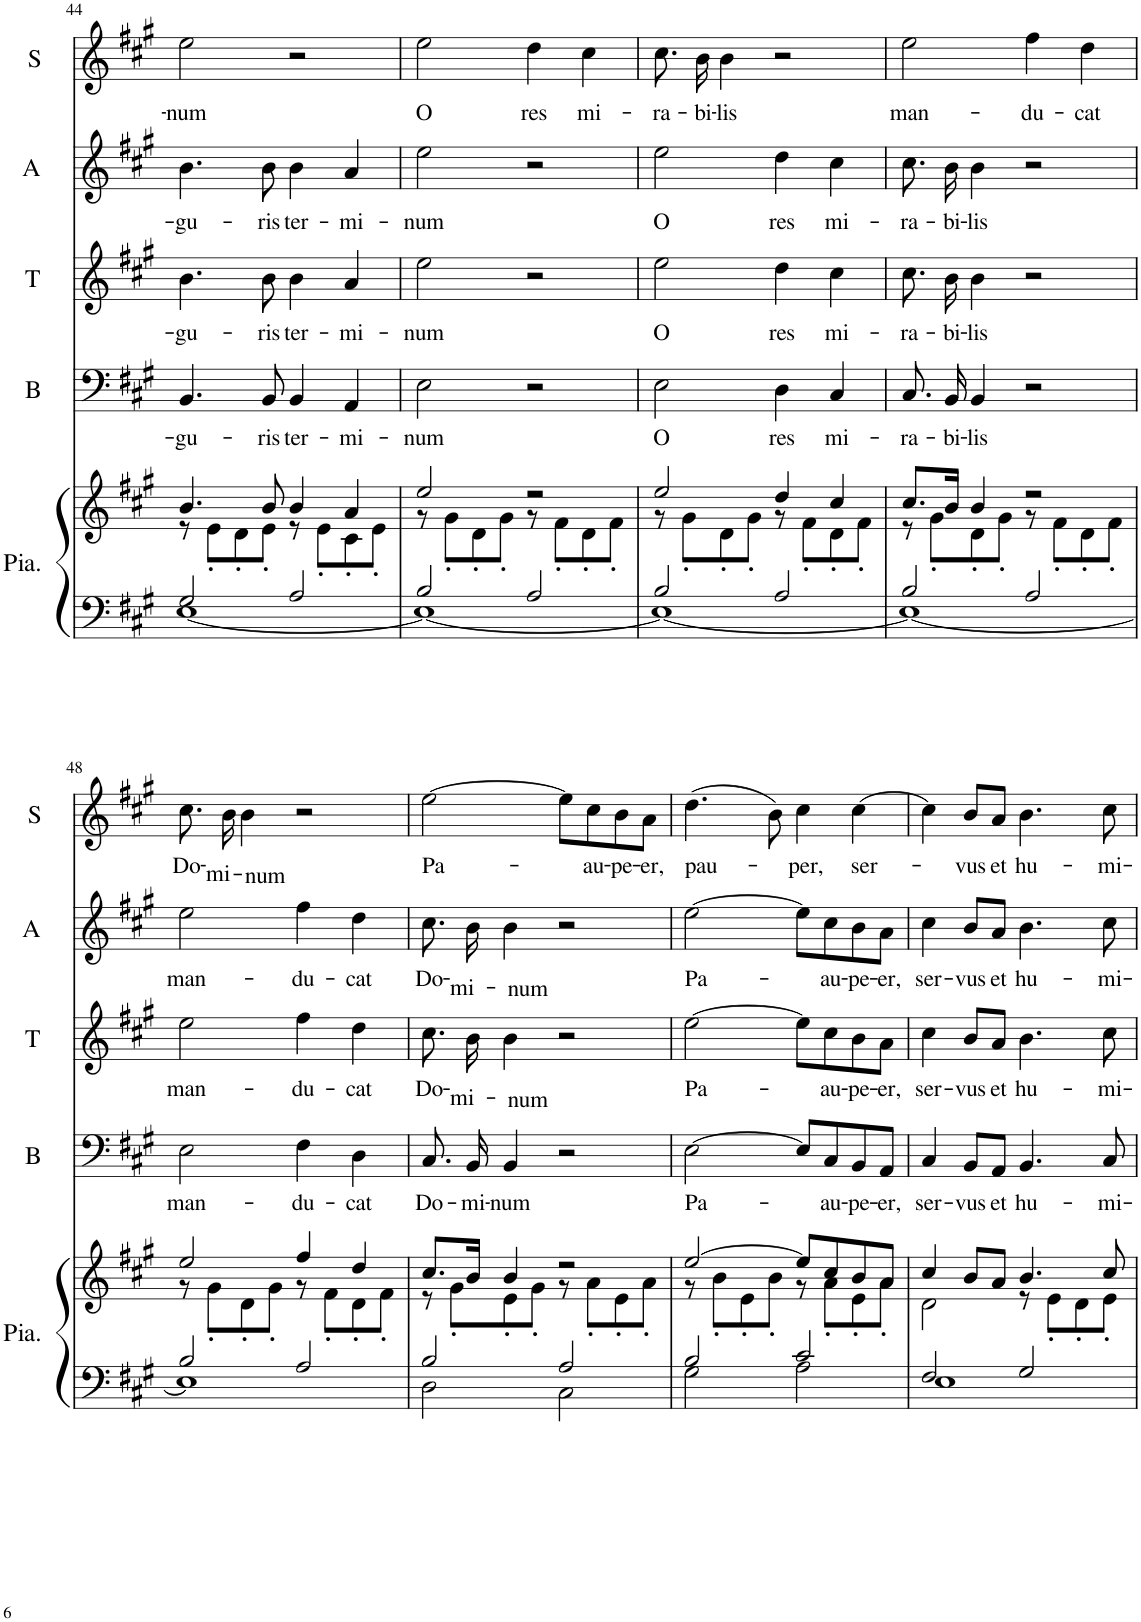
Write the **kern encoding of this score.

**kern	**kern	**kern	**text	**kern	**text	**kern	**text	**kern	**text
*part5	*part5	*part4	*part4	*part3	*part3	*part2	*part2	*part1	*part1
*staff6	*staff5	*staff4	*staff4	*staff3	*staff3	*staff2	*staff2	*staff1	*staff1
*I"Piano	*	*I"B	*	*I"T	*	*I"A	*	*I"S	*
*I'Pia.	*	*I'B	*	*I'T	*	*I'A	*	*I'S	*
!!LO:PB:g=z
*clefF4	*clefG2	*clefF4	*	*clefG2	*	*clefG2	*	*clefG2	*
*k[f#c#g#]	*k[f#c#g#]	*k[f#c#g#]	*	*k[f#c#g#]	*	*k[f#c#g#]	*	*k[f#c#g#]	*
*M4/4	*M4/4	*M4/4	*	*M4/4	*	*M4/4	*	*M4/4	*
=44	=44	=44	=44	=44	=44	=44	=44	=44	=44
*^	*^	*	*	*	*	*	*	*	*
!	!	!	!	!	!LO:LY:b	!	!LO:LY:b	!	!LO:LY:b	!	!LO:LY:b
2G#/	[1E	4.b/	8r	4.BB/	-gu-	4.b\	-gu-	4.b\	-gu-	2ee\	-num
.	.	.	8e'\L	.	.	.	.	.	.	.	.
.	.	.	8d'\	.	.	.	.	.	.	.	.
!	!	!	!	!	!LO:LY:b	!	!LO:LY:b	!	!LO:LY:b	!	!
.	.	8b/	8e'\J	8BB/	-ris	8b\	-ris	8b\	-ris	.	.
!	!	!	!	!	!LO:LY:b	!	!LO:LY:b	!	!LO:LY:b	!	!
2A/	.	4b/	8r	4BB/	ter-	4b\	ter-	4b\	ter-	2r	.
.	.	.	8e'\L	.	.	.	.	.	.	.	.
!	!	!	!	!	!LO:LY:b	!	!LO:LY:b	!	!LO:LY:b	!	!
.	.	4a/	8c#'\	4AA/	-mi-	4a/	-mi-	4a/	-mi-	.	.
.	.	.	8e'\J	.	.	.	.	.	.	.	.
=45	=45	=45	=45	=45	=45	=45	=45	=45	=45	=45	=45
!	!	!	!	!	!LO:LY:b	!	!LO:LY:b	!	!LO:LY:b	!	!LO:LY:b
2B/	1E_	2ee/	8r	2E\	-num	2ee\	-num	2ee\	-num	2ee\	O
.	.	.	8g#'\L	.	.	.	.	.	.	.	.
.	.	.	8d'\	.	.	.	.	.	.	.	.
.	.	.	8g#'\J	.	.	.	.	.	.	.	.
!	!	!	!	!	!	!	!	!	!	!	!LO:LY:b
2A/	.	2r	8r	2r	.	2r	.	2r	.	4dd\	res
.	.	.	8f#'\L	.	.	.	.	.	.	.	.
!	!	!	!	!	!	!	!	!	!	!	!LO:LY:b
.	.	.	8d'\	.	.	.	.	.	.	4cc#\	mi-
.	.	.	8f#'\J	.	.	.	.	.	.	.	.
=46	=46	=46	=46	=46	=46	=46	=46	=46	=46	=46	=46
!	!	!	!	!	!LO:LY:b	!	!LO:LY:b	!	!LO:LY:b	!	!LO:LY:b
2B/	1E_	2ee/	8r	2E\	O	2ee\	O	2ee\	O	8.cc#\	-ra-
.	.	.	8g#'\L	.	.	.	.	.	.	.	.
!	!	!	!	!	!	!	!	!	!	!	!LO:LY:b
.	.	.	.	.	.	.	.	.	.	16b\	-bi-
!	!	!	!	!	!	!	!	!	!	!	!LO:LY:b
.	.	.	8d'\	.	.	.	.	.	.	4b\	-lis
.	.	.	8g#'\J	.	.	.	.	.	.	.	.
!	!	!	!	!	!LO:LY:b	!	!LO:LY:b	!	!LO:LY:b	!	!
2A/	.	4dd/	8r	4D\	res	4dd\	res	4dd\	res	2r	.
.	.	.	8f#'\L	.	.	.	.	.	.	.	.
!	!	!	!	!	!LO:LY:b	!	!LO:LY:b	!	!LO:LY:b	!	!
.	.	4cc#/	8d'\	4C#/	mi-	4cc#\	mi-	4cc#\	mi-	.	.
.	.	.	8f#'\J	.	.	.	.	.	.	.	.
=47	=47	=47	=47	=47	=47	=47	=47	=47	=47	=47	=47
!	!	!	!	!	!LO:LY:b	!	!LO:LY:b	!	!LO:LY:b	!	!LO:LY:b
2B/	1E_	8.cc#/L	8r	8.C#/	-ra-	8.cc#\	-ra-	8.cc#\	-ra-	2ee\	man-
.	.	.	8g#'\L	.	.	.	.	.	.	.	.
!	!	!	!	!	!LO:LY:b	!	!LO:LY:b	!	!LO:LY:b	!	!
.	.	16b/Jk	.	16BB/	-bi-	16b\	-bi-	16b\	-bi-	.	.
!	!	!	!	!	!LO:LY:b	!	!LO:LY:b	!	!LO:LY:b	!	!
.	.	4b/	8d'\	4BB/	-lis	4b\	-lis	4b\	-lis	.	.
.	.	.	8g#'\J	.	.	.	.	.	.	.	.
!	!	!	!	!	!	!	!	!	!	!	!LO:LY:b
2A/	.	2r	8r	2r	.	2r	.	2r	.	4ff#\	-du-
.	.	.	8f#'\L	.	.	.	.	.	.	.	.
!	!	!	!	!	!	!	!	!	!	!	!LO:LY:b
.	.	.	8d'\	.	.	.	.	.	.	4dd\	-cat
.	.	.	8f#'\J	.	.	.	.	.	.	.	.
!!LO:LB:g=z
=48	=48	=48	=48	=48	=48	=48	=48	=48	=48	=48	=48
!	!	!	!	!	!LO:LY:b	!	!LO:LY:b	!	!LO:LY:b	!	!LO:LY:b
2B/	1E]	2ee/	8r	2E\	man-	2ee\	man-	2ee\	man-	8.cc#\	Do-
.	.	.	8g#'\L	.	.	.	.	.	.	.	.
!	!	!	!	!	!	!	!	!	!	!	!LO:LY:b
.	.	.	.	.	.	.	.	.	.	16b\	-mi-
!	!	!	!	!	!	!	!	!	!	!	!LO:LY:b
.	.	.	8d'\	.	.	.	.	.	.	4b\	-num
.	.	.	8g#'\J	.	.	.	.	.	.	.	.
!	!	!	!	!	!LO:LY:b	!	!LO:LY:b	!	!LO:LY:b	!	!
2A/	.	4ff#/	8r	4F#\	-du-	4ff#\	-du-	4ff#\	-du-	2r	.
.	.	.	8f#'\L	.	.	.	.	.	.	.	.
!	!	!	!	!	!LO:LY:b	!	!LO:LY:b	!	!LO:LY:b	!	!
.	.	4dd/	8d'\	4D\	-cat	4dd\	-cat	4dd\	-cat	.	.
.	.	.	8f#'\J	.	.	.	.	.	.	.	.
=49	=49	=49	=49	=49	=49	=49	=49	=49	=49	=49	=49
!	!	!	!	!	!LO:LY:b	!	!LO:LY:b	!	!LO:LY:b	!	!LO:LY:b
2B/	2D\	8.cc#/L	8r	8.C#/	Do-	8.cc#\	Do-	8.cc#\	Do-	[2ee\	Pa-
.	.	.	8g#'\L	.	.	.	.	.	.	.	.
!	!	!	!	!	!LO:LY:b	!	!LO:LY:b	!	!LO:LY:b	!	!
.	.	16b/Jk	.	16BB/	-mi-	16b\	-mi-	16b\	-mi-	.	.
!	!	!	!	!	!LO:LY:b	!	!LO:LY:b	!	!LO:LY:b	!	!
.	.	4b/	8e'\	4BB/	-num	4b\	-num	4b\	-num	.	.
.	.	.	8g#'\J	.	.	.	.	.	.	.	.
2A/	2C#\	2r	8r	2r	.	2r	.	2r	.	8ee\L]	.
!	!	!	!	!	!	!	!	!	!	!	!LO:LY:b
.	.	.	8a'\L	.	.	.	.	.	.	8cc#\	-au-
!	!	!	!	!	!	!	!	!	!	!	!LO:LY:b
.	.	.	8e'\	.	.	.	.	.	.	8b\	-pe-
!	!	!	!	!	!	!	!	!	!	!	!LO:LY:b
.	.	.	8a'\J	.	.	.	.	.	.	8a\J	-er,
=50	=50	=50	=50	=50	=50	=50	=50	=50	=50	=50	=50
!	!	!	!	!	!LO:LY:b	!	!LO:LY:b	!	!LO:LY:b	!	!LO:LY:b
2B/	2G#\	[2ee/	8r	[2E\	Pa-	[2ee\	Pa-	[2ee\	Pa-	(4.dd\	pau-
.	.	.	8b'\L	.	.	.	.	.	.	.	.
.	.	.	8e'\	.	.	.	.	.	.	.	.
.	.	.	8b'\J	.	.	.	.	.	.	8b\)	.
!	!	!	!	!	!	!	!	!	!	!	!LO:LY:b
2c#/	2A\	8ee/L]	8r	8E/L]	.	8ee\L]	.	8ee\L]	.	4cc#\	-per,
!	!	!	!	!	!LO:LY:b	!	!LO:LY:b	!	!LO:LY:b	!	!
.	.	8cc#/	8a'\L	8C#/	-au-	8cc#\	-au-	8cc#\	-au-	.	.
!	!	!	!	!	!LO:LY:b	!	!LO:LY:b	!	!LO:LY:b	!	!LO:LY:b
.	.	8b/	8e'\	8BB/	-pe-	8b\	-pe-	8b\	-pe-	[4cc#\	ser-
!	!	!	!	!	!LO:LY:b	!	!LO:LY:b	!	!LO:LY:b	!	!
.	.	8a/J	8a'\J	8AA/J	-er,	8a\J	-er,	8a\J	-er,	.	.
=51	=51	=51	=51	=51	=51	=51	=51	=51	=51	=51	=51
!	!	!	!	!	!LO:LY:b	!	!LO:LY:b	!	!LO:LY:b	!	!
2F#/	1E	4cc#/	2d\	4C#/	ser-	4cc#\	ser-	4cc#\	ser-	4cc#\]	.
!	!	!	!	!	!LO:LY:b	!	!LO:LY:b	!	!LO:LY:b	!	!LO:LY:b
.	.	8b/L	.	8BB/L	-vus	8b/L	-vus	8b/L	-vus	8b/L	-vus
!	!	!	!	!	!LO:LY:b	!	!LO:LY:b	!	!LO:LY:b	!	!LO:LY:b
.	.	8a/J	.	8AA/J	et	8a/J	et	8a/J	et	8a/J	et
!	!	!	!	!	!LO:LY:b	!	!LO:LY:b	!	!LO:LY:b	!	!LO:LY:b
2G#/	.	4.b/	8r	4.BB/	hu-	4.b\	hu-	4.b\	hu-	4.b\	hu-
.	.	.	8e'\L	.	.	.	.	.	.	.	.
.	.	.	8d'\	.	.	.	.	.	.	.	.
!	!	!	!	!	!LO:LY:b	!	!LO:LY:b	!	!LO:LY:b	!	!LO:LY:b
.	.	8cc#/	8e'\J	8C#/	-mi-	8cc#\	-mi-	8cc#\	-mi-	8cc#\	-mi-
*v	*v	*	*	*	*	*	*	*	*	*	*
*	*v	*v	*	*	*	*	*	*	*	*
=	=	=	=	=	=	=	=	=	=
*-	*-	*-	*-	*-	*-	*-	*-	*-	*-
